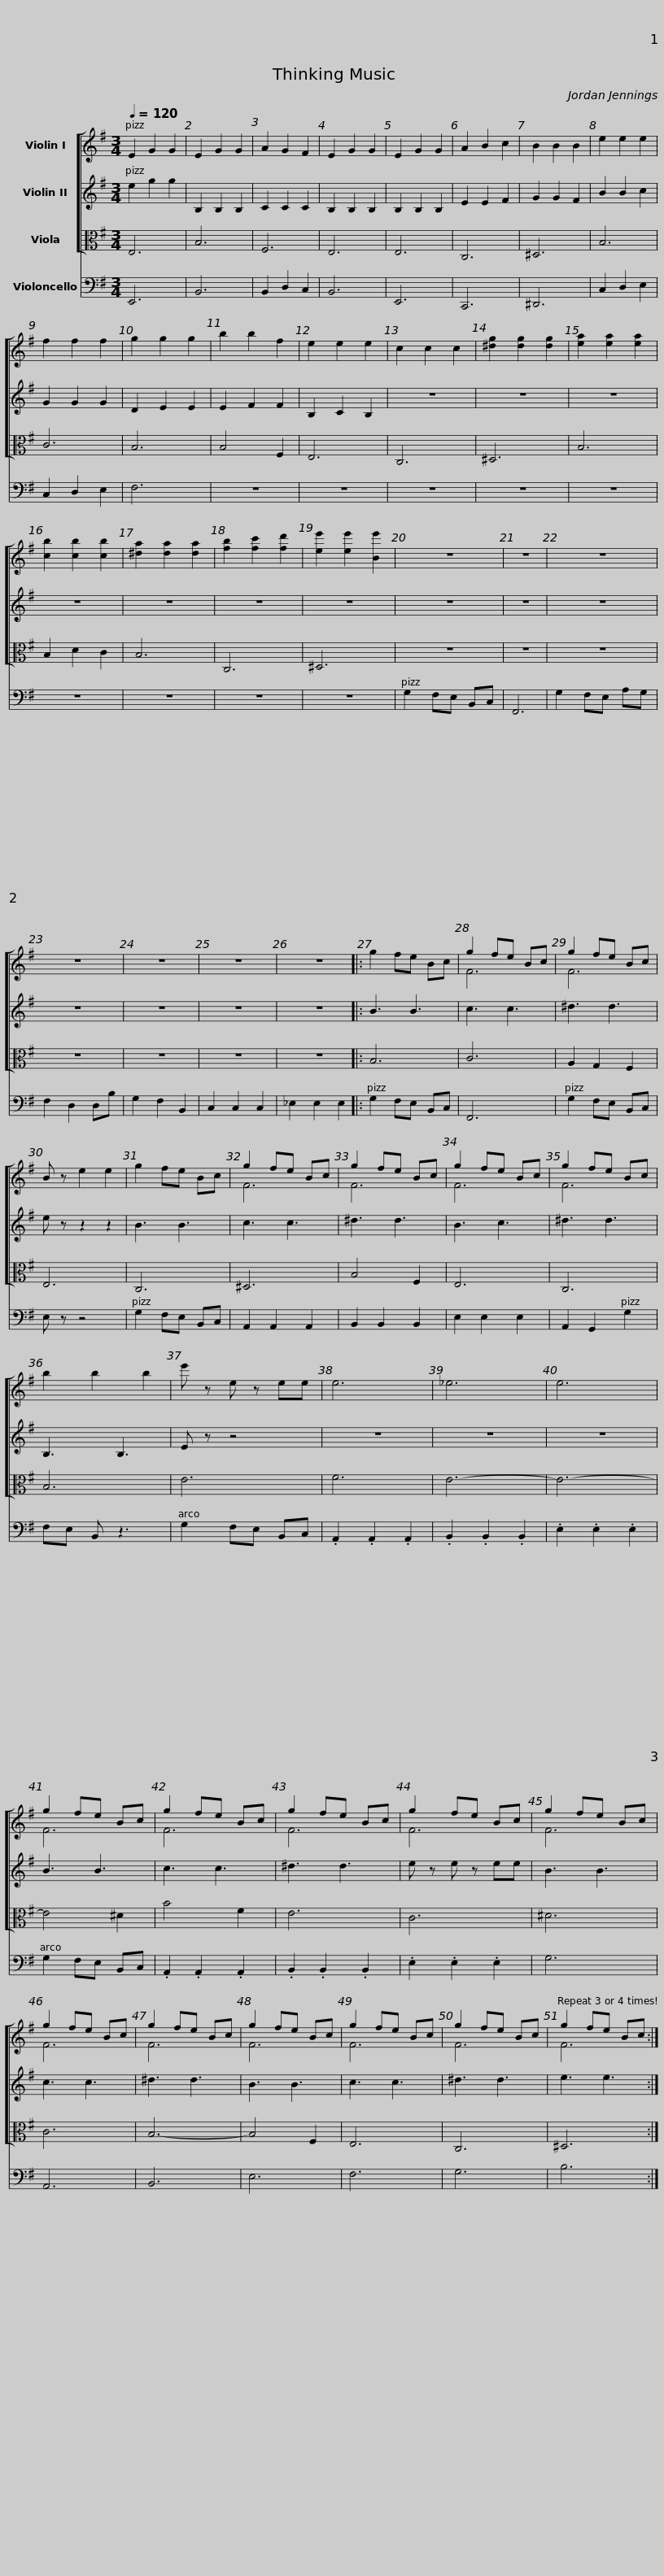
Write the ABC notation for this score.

X:1
%%score [ ( 1 2 ) 3 4 ] 5
L:1/8
Q:1/4=120
M:3/4
I:linebreak $
K:G
V:1 treble
V:2 treble
V:3 treble
V:4 alto
V:5 bass
V:1
 E2 G2 G2 | E2 G2 G2 | A2 G2 F2 | E2 G2 G2 | E2 G2 G2 | %5
 A2 B2 c2 | B2 B2 B2 | e2 e2 e2 | f2 f2 f2 |$ g2 g2 g2 | %10
 b2 b2 f2 | e2 e2 e2 | c2 c2 c2 | [^dg]2 [dg]2 [dg]2 | [ea]2 [ea]2 [ea]2 | %15
 [cb]2 [cb]2 [cb]2 | [^da]2 [da]2 [da]2 | [fb]2 [fc']2 [fd']2 | [ee']2 [ee']2 [Be']2 |$ z6 | %20
 z6 | z6 | z6 | z6 | z6 | %25
 z6 |: g2 fe Bc | g2 fe Bc |$ g2 fe Bc | B z e2 e2 | %30
 g2 fe Bc | g2 fe Bc | g2 fe Bc | g2 fe Bc | g2 fe Bc |$ %35
 b2 b2 b2 | e' z e z ee | e6 | _e6 | e6 | %40
 g2 fe Bc | g2 fe Bc | g2 fe Bc |$ g2 fe Bc | g2 fe Bc | %45
 g2 fe Bc | g2 fe Bc | g2 fe Bc | g2 fe Bc | g2 fe Bc |$ %50
 g2 fe Bc :| %51
V:2
 x6 | x6 | x6 | x6 | x6 | %5
 x6 | x6 | x6 | x6 |$ x6 | %10
 x6 | x6 | x6 | x6 | x6 | %15
 x6 | x6 | x6 | x6 |$ x6 | %20
 x6 | x6 | x6 | x6 | x6 | %25
 x6 |: x6 | F6 |$ F6 | x6 | %30
 x6 | F6 | F6 | F6 | F6 |$ %35
 x6 | x6 | x6 | x6 | x6 | %40
 F6 | F6 | F6 |$ F6 | F6 | %45
 F6 | F6 | F6 | F6 | F6 |$ %50
 F6 :| %51
V:3
 e2 g2 g2 | B,2 B,2 B,2 | C2 C2 C2 | B,2 B,2 B,2 | B,2 B,2 B,2 | %5
 E2 E2 F2 | G2 G2 F2 | B2 B2 c2 | G2 G2 G2 |$ D2 E2 E2 | %10
 E2 F2 F2 | B,2 C2 B,2 | z6 | z6 | z6 | %15
 z6 | z6 | z6 | z6 |$ z6 | %20
 z6 | z6 | z6 | z6 | z6 | %25
 z6 |: B3 B3 | c3 c3 |$ ^d3 d3 | e z z2 z2 | %30
 B3 B3 | c3 c3 | ^d3 d3 | B3 c3 | ^d3 d3 |$ %35
 B,3 B,3 | E z z4 | z6 | z6 | z6 | %40
 B3 B3 | c3 c3 | ^d3 d3 |$ e z e z ee | B3 B3 | %45
 c3 c3 | ^d3 d3 | B3 B3 | c3 c3 | ^d3 d3 |$ %50
 e3 e3 :| %51
V:4
 E,6 | B,6 | F,6 | E,6 | E,6 | %5
 C,6 | ^D,6 | B,6 | C6 |$ B,6 | %10
 B,4 F,2 | E,6 | C,6 | ^D,6 | B,6 | %15
 B,2 D2 C2 | B,6 | C,6 | ^D,6 |$ z6 | %20
 z6 | z6 | z6 | z6 | z6 | %25
 z6 |: B,6 | C6 |$ A,2 G,2 F,2 | E,6 | %30
 C,6 | ^D,6 | B,4 F,2 | E,6 | C,6 |$ %35
 B,6 | E6 | F6 | E6- | E6- | %40
 E4 ^D2 | B4 F2 | E6 |$ C6 | ^D6 | %45
 C6 | B,6- | B,4 F,2 | E,6 | C,6 |$ %50
 ^D,6 :| %51
V:5
 E,,6 | B,,6 | B,,2 D,2 C,2 | B,,6 | E,,6 | %5
 C,,6 | ^D,,6 | C,2 D,2 E,2 | C,2 D,2 E,2 |$ F,6 | %10
 z6 | z6 | z6 | z6 | z6 | %15
 z6 | z6 | z6 | z6 |$ G,2 F,E, B,,C, | %20
 F,,6 | G,2 F,E, A,G, | F,2 D,2 D,B, | G,2 F,2 B,,2 | C,2 C,2 C,2 | %25
 _E,2 E,2 E,2 |: G,2 F,E, B,,C, | F,,6 |$ G,2 F,E, B,,C, | E, z z4 | %30
 G,2 F,E, B,,C, | A,,2 A,,2 A,,2 | B,,2 B,,2 B,,2 | E,2 E,2 E,2 | A,,2 G,,2 G,2 |$ %35
 F,E, B,, z3 | G,2 F,E, B,,C, | .A,,2 .A,,2 .A,,2 | .B,,2 .B,,2 .B,,2 | .E,2 .E,2 .E,2 | %40
 G,2 F,E, B,,C, | .A,,2 .A,,2 .A,,2 | .B,,2 .B,,2 .B,,2 |$ .E,2 .E,2 .E,2 | G,6 | %45
 A,,6 | B,,6 | E,6 | F,6 | G,6 |$ %50
 B,6 :| %51
